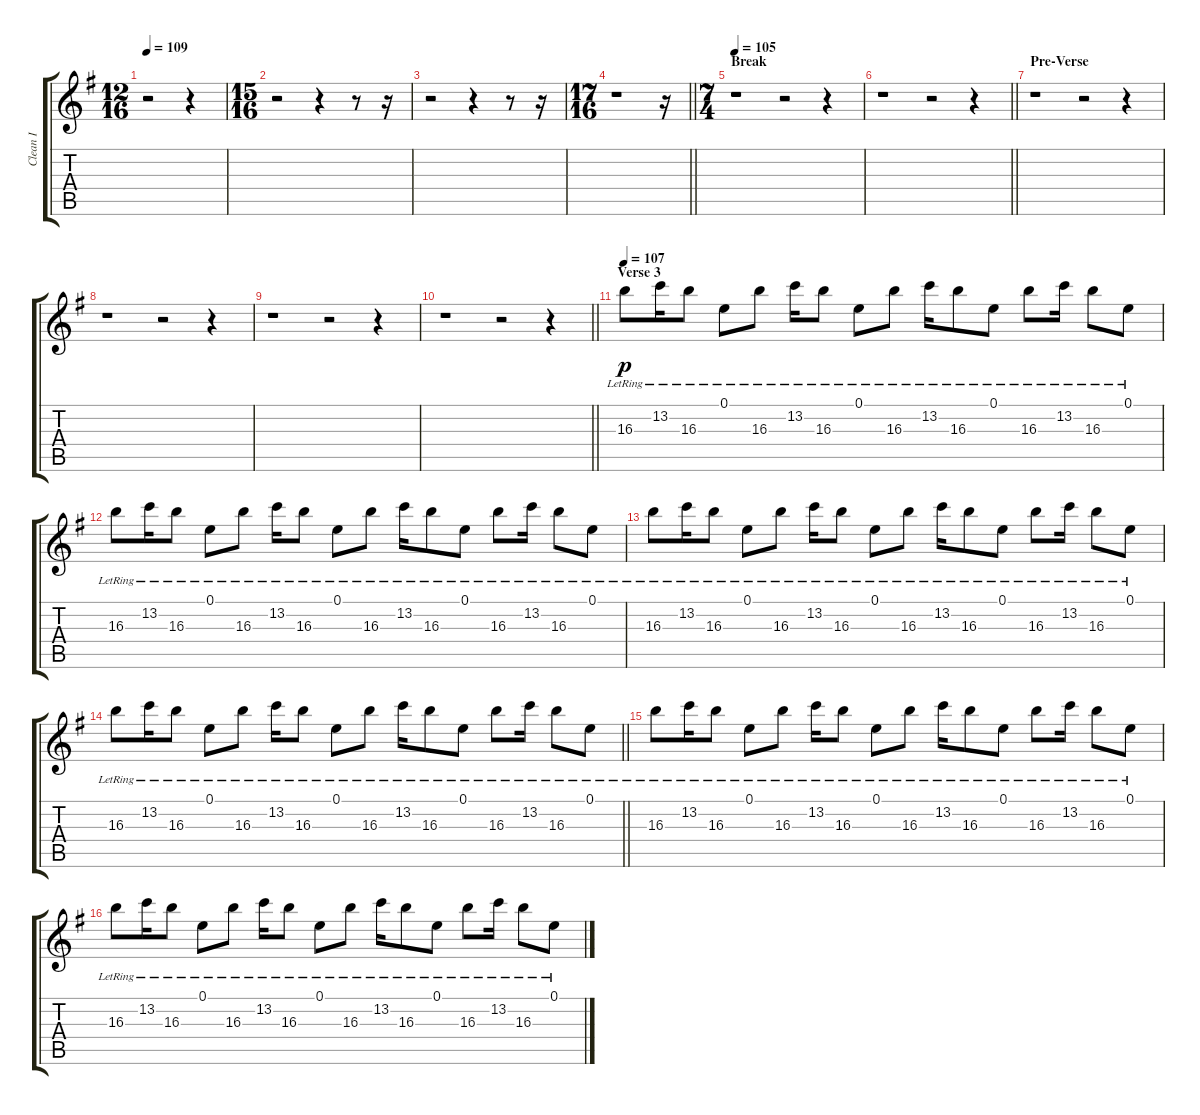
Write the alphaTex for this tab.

\track ("Clean I" "Clean I") {instrument electricguitarclean}
\staff {score tabs}
\tuning (E4 B3 G3 D3 A2 D2) {hide}
\ts (12 16)
\tempo 109
\clef g2
\ks g
r.2{dy mp} r.4 |
\ts (15 16)
r.2 r.4 r.8 r.16 |
r.2 r.4 r.8 r.16 |
\ts (17 16)
\barLineRight lightlight
r.1 r.16 |
\ts (7 4)
\section ("" "Break")
\tempo 105
r.1 r.2 r.4 |
\barLineRight lightlight
r.1 r.2 r.4 |
\section ("" "Pre-Verse")
r.1 r.2 r.4 |
r.1 r.2 r.4 |
r.1 r.2 r.4 |
\barLineRight lightlight
r.1 r.2 r.4 |
\section ("" "Verse 3")
\tempo 107
16.3{lr}.8{dy p} 13.2{lr}.16 16.3{lr}.8 0.1{lr}.8 16.3{lr}.8 13.2{lr}.16 16.3{lr}.8 0.1{lr}.8 16.3{lr}.8 13.2{lr}.16 16.3{lr}.8 0.1{lr}.8 16.3{lr}.8 13.2{lr}.16 16.3{lr}.8 0.1{lr}.8 |
16.3{lr}.8 13.2{lr}.16 16.3{lr}.8 0.1{lr}.8 16.3{lr}.8 13.2{lr}.16 16.3{lr}.8 0.1{lr}.8 16.3{lr}.8 13.2{lr}.16 16.3{lr}.8 0.1{lr}.8 16.3{lr}.8 13.2{lr}.16 16.3{lr}.8 0.1{lr}.8 |
16.3{lr}.8 13.2{lr}.16 16.3{lr}.8 0.1{lr}.8 16.3{lr}.8 13.2{lr}.16 16.3{lr}.8 0.1{lr}.8 16.3{lr}.8 13.2{lr}.16 16.3{lr}.8 0.1{lr}.8 16.3{lr}.8 13.2{lr}.16 16.3{lr}.8 0.1{lr}.8 |
\barLineRight lightlight
16.3{lr}.8 13.2{lr}.16 16.3{lr}.8 0.1{lr}.8 16.3{lr}.8 13.2{lr}.16 16.3{lr}.8 0.1{lr}.8 16.3{lr}.8 13.2{lr}.16 16.3{lr}.8 0.1{lr}.8 16.3{lr}.8 13.2{lr}.16 16.3{lr}.8 0.1{lr}.8 |
\section ("" "")
16.3{lr}.8 13.2{lr}.16 16.3{lr}.8 0.1{lr}.8 16.3{lr}.8 13.2{lr}.16 16.3{lr}.8 0.1{lr}.8 16.3{lr}.8 13.2{lr}.16 16.3{lr}.8 0.1{lr}.8 16.3{lr}.8 13.2{lr}.16 16.3{lr}.8 0.1{lr}.8 |
16.3{lr}.8 13.2{lr}.16 16.3{lr}.8 0.1{lr}.8 16.3{lr}.8 13.2{lr}.16 16.3{lr}.8 0.1{lr}.8 16.3{lr}.8 13.2{lr}.16 16.3{lr}.8 0.1{lr}.8 16.3{lr}.8 13.2{lr}.16 16.3{lr}.8 0.1{lr}.8
